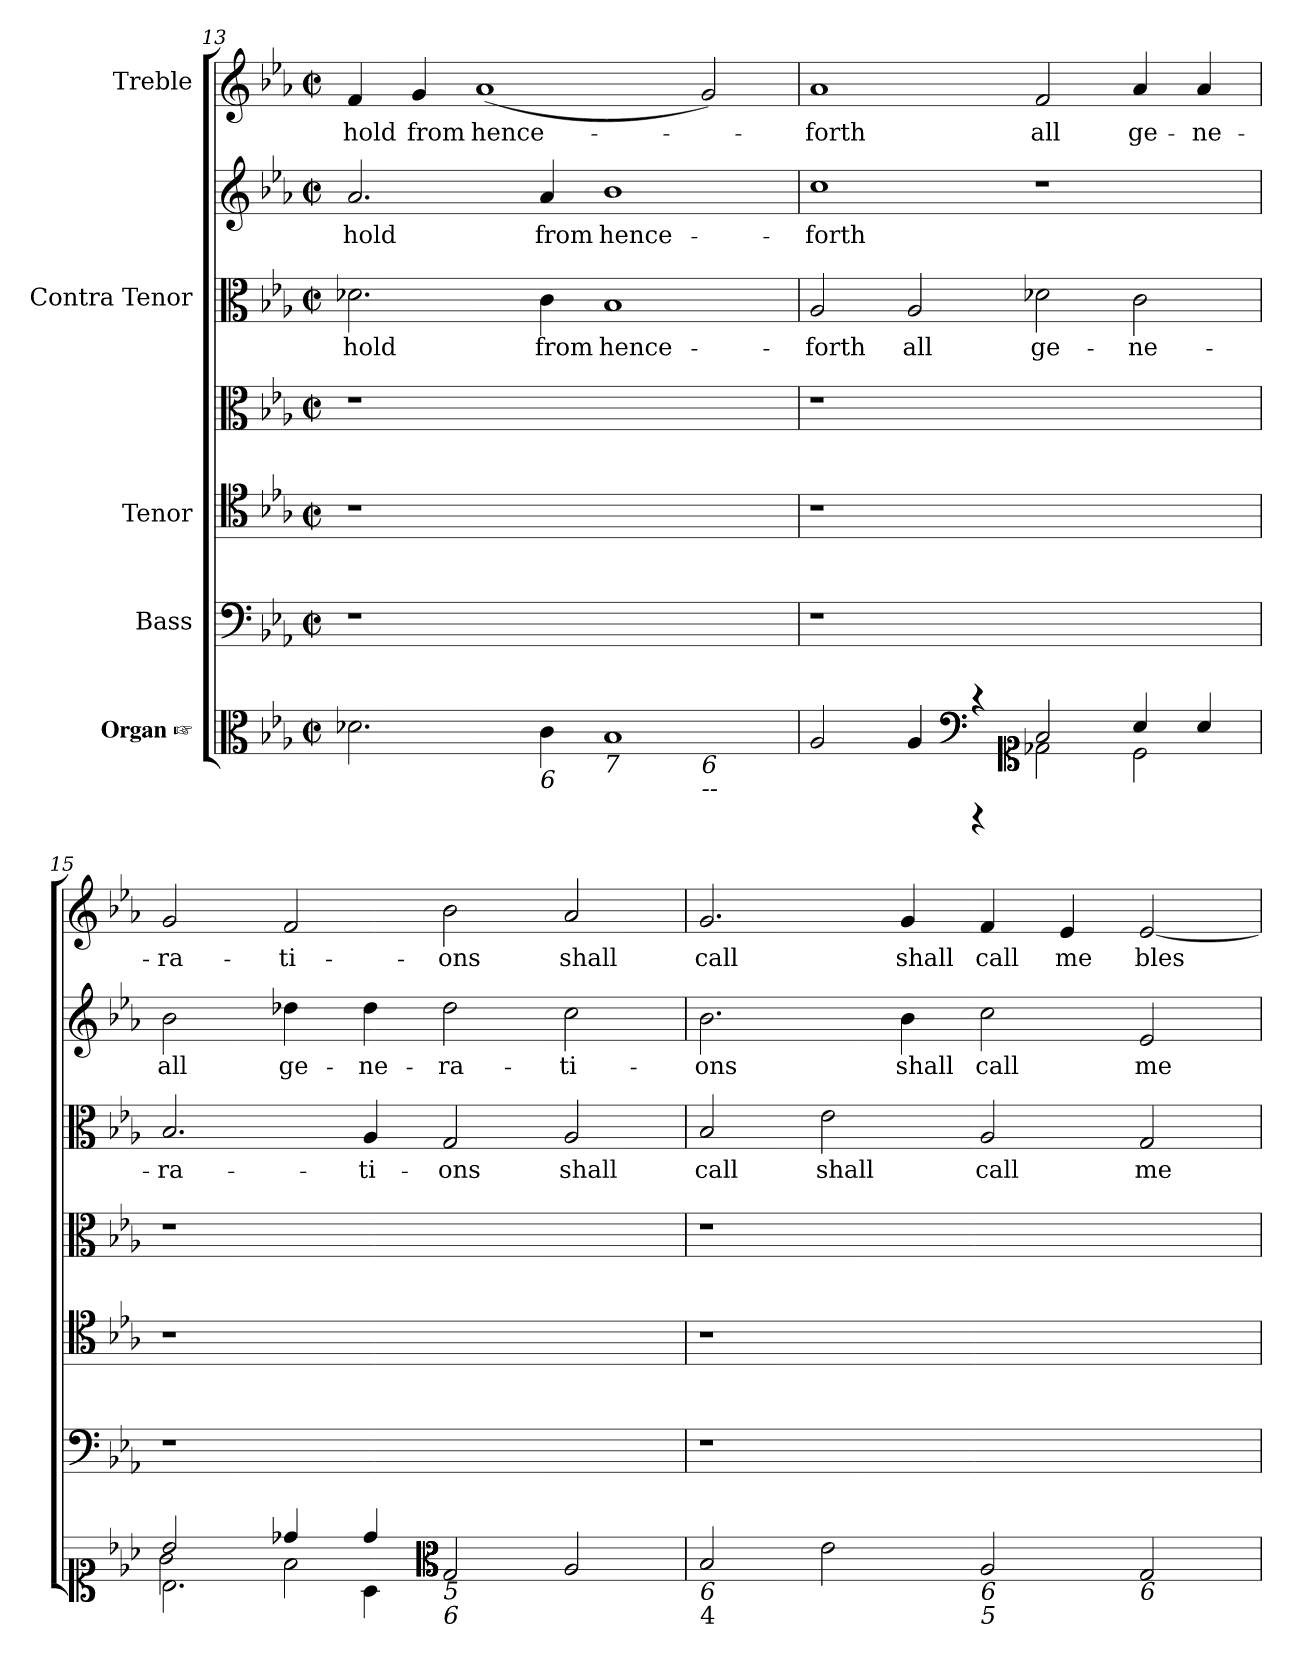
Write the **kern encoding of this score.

**kern	**kern	**kern	**kern	**kern	**text	**kern	**text	**kern	**text
*part7	*part6	*part5	*part4	*part3	*part3	*part2	*part2	*part1	*part1
*staff7	*staff6	*staff5	*staff4	*staff3	*staff3	*staff2	*staff2	*staff1	*staff1
*I"Organ     ☞	*I"Bass	*I"Tenor	*	*I"Contra Tenor	*	*	*	*I"Treble	*
*clefC3	*clefF4	*clefC4	*clefC3	*clefC3	*	*clefG2	*	*clefG2	*
*k[b-e-a-]	*k[b-e-a-]	*k[b-e-a-]	*k[b-e-a-]	*k[b-e-a-]	*	*k[b-e-a-]	*	*k[b-e-a-]	*
*c:	*c:	*c:	*c:	*c:	*	*c:	*	*c:	*
*M2/2	*M2/2	*M2/2	*M2/2	*M2/2	*	*M2/2	*	*M2/2	*
*met(c|)	*met(c|)	*met(c|)	*met(c|)	*met(c|)	*	*met(c|)	*	*met(c|)	*
=13	=13	=13	=13	=13	=13	=13	=13	=13	=13
!	!	!	!	!	!LO:LY:b	!	!LO:LY:b	!	!LO:LY:b
*^	*	*	*	*	*	*	*	*	*
2.d-X\	1.ryy	1r	1r	1r	2.d-X\	-hold	2.a-/	-hold	4f/	-hold
!	!	!	!	!	!	!	!	!	!	!LO:LY:b
.	.	.	.	.	.	.	.	.	4g/	from
!	!	!	!	!	!	!	!	!	!	!LO:LY:b
.	.	.	.	.	.	.	.	.	(<1a-	hence-
!LO:TX:b:i:t=6	!	!	!	!	!	!	!	!	!	!
!	!	!	!	!	!	!LO:LY:b	!	!LO:LY:b	!	!
4c\	.	.	.	.	4c\	from	4a-/	from	.	.
!LO:TX:b:i:t=7	!	!	!	!	!	!	!	!	!	!
!	!	!	!	!	!	!LO:LY:b	!	!LO:LY:b	!	!
1B-	.	1ryy	1ryy	1ryy	1B-	hence-	1b-	hence-	.	.
!	!LO:TX:b:i:t=6	!	!	!	!	!	!	!	!	!
!	!LO:TX:b:i:t=--	!	!	!	!	!	!	!	!	!
.	2ryy	.	.	.	.	.	.	.	2g/)	.
!!LO:PB:g=z
=14	=14	=14	=14	=14	=14	=14	=14	=14	=14	=14
!	!	!	!	!	!	!LO:LY:b	!	!LO:LY:b	!	!LO:LY:b
2A-/	2.ryy	1r	1r	1r	2A-/	-forth	1cc	-forth	1a-	-forth
!	!	!	!	!	!	!LO:LY:b	!	!	!	!
4A-/	.	.	.	.	2A-/	all	.	.	.	.
*clefF4	*	*	*	*	*	*	*	*	*	*
4rc	4rBBBB	.	.	.	.	.	.	.	.	.
*clefC1	*	*	*	*	*	*	*	*	*	*
!	!	!	!	!	!	!LO:LY:b	!	!	!	!LO:LY:b
2f/	2d-X\	1ryy	1ryy	1ryy	2d-X\	ge-	1r	.	2f/	all
!	!	!	!	!	!	!LO:LY:b	!	!	!	!LO:LY:b
4a-/	2c\	.	.	.	2c\	-ne-	.	.	4a-/	ge-
!	!	!	!	!	!	!	!	!	!	!LO:LY:b
4a-/	.	.	.	.	.	.	.	.	4a-/	-ne-
=15	=15	=15	=15	=15	=15	=15	=15	=15	=15	=15
*	*^	*	*	*	*	*	*	*	*	*
!	!	!	!	!	!	!	!LO:LY:b	!	!LO:LY:b	!	!LO:LY:b
2b-/	2.B-\	2g\	1r	1r	1r	2.B-/	-ra-	2b-\	all	2g/	-ra-
!	!	!	!	!	!	!	!	!	!LO:LY:b	!	!LO:LY:b
4dd-X/	.	2f\	.	.	.	.	.	4dd-X\	ge-	2f/	-ti-
!	!	!	!	!	!	!	!LO:LY:b	!	!LO:LY:b	!	!
4dd-/	4A-\	.	.	.	.	4A-/	-ti-	4dd-\	-ne-	.	.
*clefC3	*	*	*	*	*	*	*	*	*	*	*
!LO:TX:b:i:t=5	!	!	!	!	!	!	!	!	!	!	!
!LO:TX:b:i:t=6	!	!	!	!	!	!	!	!	!	!	!
!	!	!	!	!	!	!	!LO:LY:b	!	!LO:LY:b	!	!LO:LY:b
2G/	1ryy	1ryy	1ryy	1ryy	1ryy	2G/	-ons	2dd-\	-ra-	2b-\	-ons
!	!	!	!	!	!	!	!LO:LY:b	!	!LO:LY:b	!	!LO:LY:b
2A-/	.	.	.	.	.	2A-/	shall	2cc\	-ti-	2a-/	shall
*v	*v	*v	*	*	*	*	*	*	*	*	*
=16	=16	=16	=16	=16	=16	=16	=16	=16	=16
!LO:TX:b:i:t=6	!	!	!	!	!	!	!	!	!
!LO:TX:b:t=4	!	!	!	!	!	!	!	!	!
!	!	!	!	!	!LO:LY:b	!	!LO:LY:b	!	!LO:LY:b
2B-/	1r	1r	1r	2B-/	call	2.b-\	-ons	2.g/	call
!	!	!	!	!	!LO:LY:b	!	!	!	!
2e-\	.	.	.	2e-\	shall	.	.	.	.
!	!	!	!	!	!	!	!LO:LY:b	!	!LO:LY:b
.	.	.	.	.	.	4b-\	shall	4g/	shall
!LO:TX:b:i:t=6	!	!	!	!	!	!	!	!	!
!LO:TX:b:i:t=5	!	!	!	!	!	!	!	!	!
!	!	!	!	!	!LO:LY:b	!	!LO:LY:b	!	!LO:LY:b
2A-/	1ryy	1ryy	1ryy	2A-/	call	2cc\	call	4f/	call
!	!	!	!	!	!	!	!	!	!LO:LY:b
.	.	.	.	.	.	.	.	4e-/	me
!LO:TX:b:i:t=6	!	!	!	!	!	!	!	!	!
!	!	!	!	!	!LO:LY:b	!	!LO:LY:b	!	!LO:LY:b
2G/	.	.	.	2G/	me	2e-/	me	[2e-/	bles-
=	=	=	=	=	=	=	=	=	=
*-	*-	*-	*-	*-	*-	*-	*-	*-	*-
